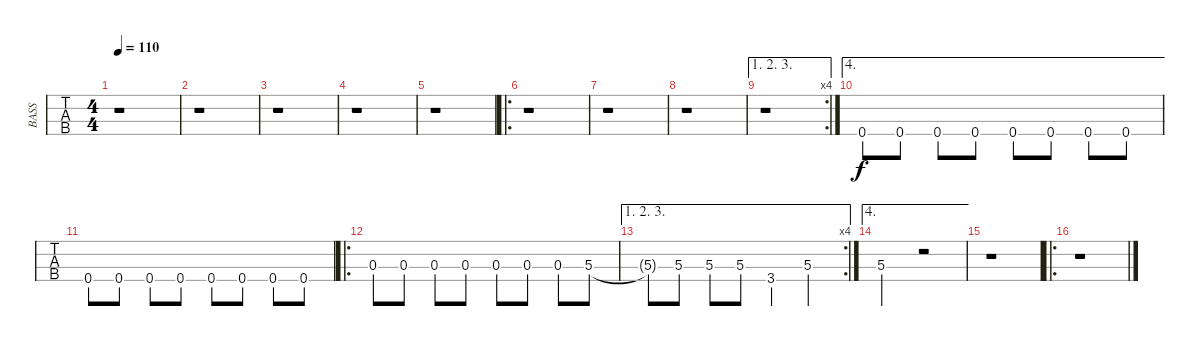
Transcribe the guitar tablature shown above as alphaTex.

\track ("BASS" "BASS") {instrument electricbasspick}
\staff {tabs}
\tuning (G2 D2 A1 E1) {hide}
\ts (4 4)
\tempo 110
\clef f4
\ks c
r.1{dy f instrument electricbasspick} |
r.1 |
r.1 |
r.1 |
r.1 |
\ro
r.1 |
r.1 |
r.1 |
\ae (1 2 3)
\rc 4
r.1 |
\ae 4
0.4.8 0.4.8 0.4.8 0.4.8 0.4.8 0.4.8 0.4.8 0.4.8 |
0.4.8 0.4.8 0.4.8 0.4.8 0.4.8 0.4.8 0.4.8 0.4.8 |
\ro
0.3.8 0.3.8 0.3.8 0.3.8 0.3.8 0.3.8 0.3.8 5.3.8 |
\ae (1 2 3)
\rc 4
5.3{t}.8 5.3.8 5.3.8 5.3.8 3.4.4 5.3.4 |
\ae 4
5.3.2 r.2 |
r.1 |
\ro
r.1
